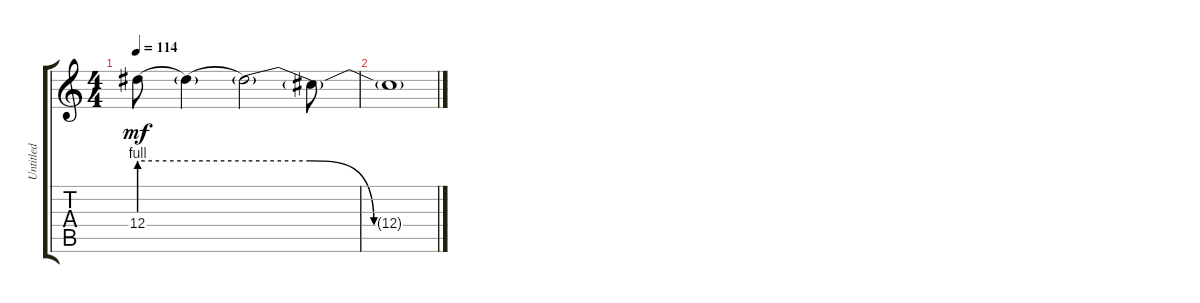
\track ("Untitled" "Untitled") {instrument distortionguitar}
\staff {score tabs}
\tuning (Eb4 Bb3 Gb3 Db3 Ab2 Db2) {hide}
\ts (4 4)
\tempo 114
\clef g2
\ks c
12.4{be (hold 0 4 60 4) t}.8{dy mf} 12.4{be (hold 0 4 60 4) t}.4 12.4{be (custom 0 4 20 4 40 0 60 0) t}.2 12.4{t}.8 |
12.4{t}.1
